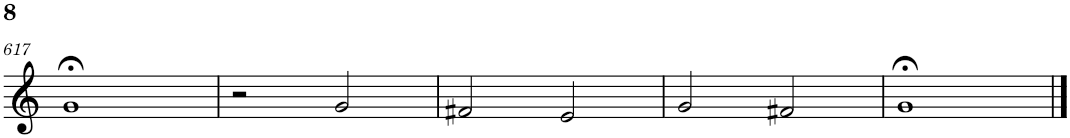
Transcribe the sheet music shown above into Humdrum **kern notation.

**kern
*part1
*staff1
*I"Piano
*I'Pno.
!!LO:PB:g=z
*clefG2
*k[]
*M4/4
*met(c)
=617
1g;<
=618
2r
2g/
=619
2f#X/
2e/
=620
2g/
2f#X/
=621
1g;<
==
*-
